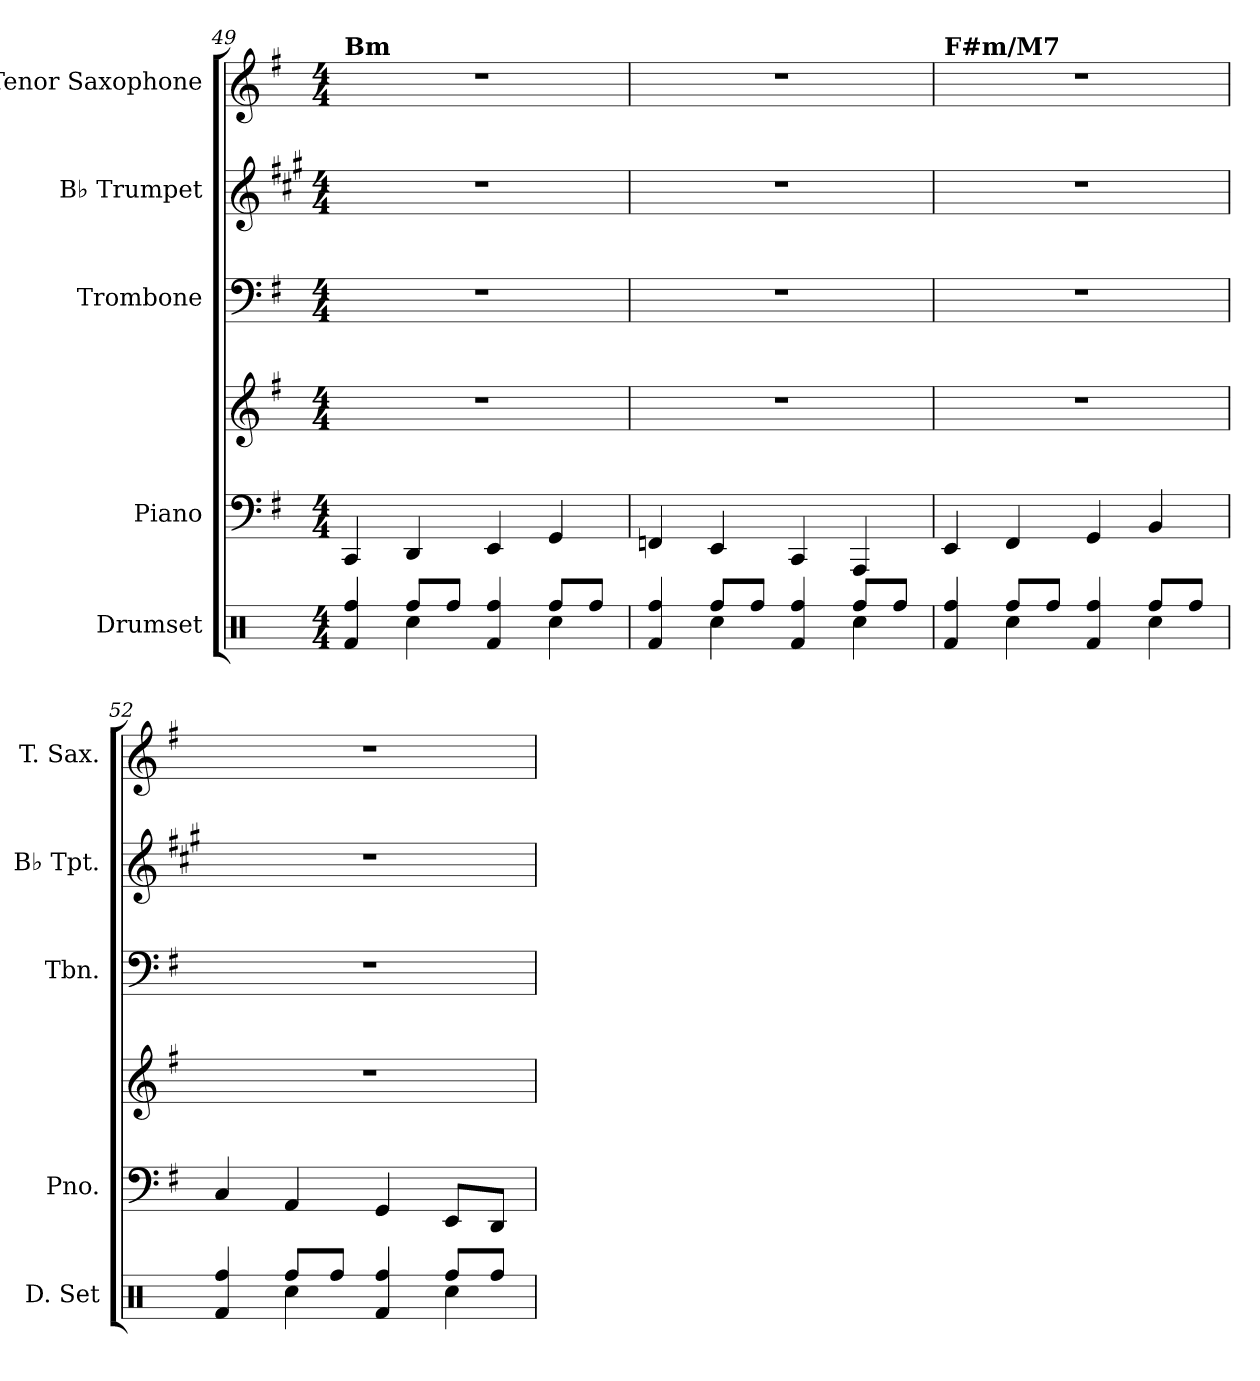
**kern	**kern	**kern	**kern	**kern	**kern
*part5	*part4	*part4	*part3	*part2	*part1
*staff6	*staff5	*staff4	*staff3	*staff2	*staff1
*I"Drumset	*I"Piano	*	*I"Trombone	*I"B♭ Trumpet	*I"Tenor Saxophone
*I'D. Set	*I'Pno.	*	*I'Tbn.	*I'B♭ Tpt.	*I'T. Sax.
*clefX	*clefF4	*clefG2	*clefF4	*clefG2	*clefG2
*	*	*	*	*ITrd1c2	*ITrd8c14
*k[]	*k[f#]	*k[f#]	*k[f#]	*k[f#]	*k[f#]
*M4/4	*M4/4	*M4/4	*M4/4	*M4/4	*M4/4
=49	=49	=49	=49	=49	=49
*^	*	*	*	*	*
!	!	!	!	!	!	!LO:TX:B:t=Bm
4Rf/	4Rff/	4CC/	1r	1r	1r	1r
4Rcc\	8Rff/L	4DD/	.	.	.	.
.	8Rff/J	.	.	.	.	.
4Rf/	4Rff/	4EE/	.	.	.	.
4Rcc\	8Rff/L	4GG/	.	.	.	.
.	8Rff/J	.	.	.	.	.
=50	=50	=50	=50	=50	=50	=50
4Rf/	4Rff/	4FFn/	1r	1r	1r	1r
4Rcc\	8Rff/L	4EE/	.	.	.	.
.	8Rff/J	.	.	.	.	.
4Rf/	4Rff/	4CC/	.	.	.	.
4Rcc\	8Rff/L	4AAA/	.	.	.	.
.	8Rff/J	.	.	.	.	.
=51	=51	=51	=51	=51	=51	=51
!	!	!	!	!	!	!LO:TX:B:t=F#m/M7
4Rf/	4Rff/	4EE/	1r	1r	1r	1r
4Rcc\	8Rff/L	4FF#/	.	.	.	.
.	8Rff/J	.	.	.	.	.
4Rf/	4Rff/	4GG/	.	.	.	.
4Rcc\	8Rff/L	4BB/	.	.	.	.
.	8Rff/J	.	.	.	.	.
=52	=52	=52	=52	=52	=52	=52
4Rf/	4Rff/	4C/	1r	1r	1r	1r
4Rcc\	8Rff/L	4AA/	.	.	.	.
.	8Rff/J	.	.	.	.	.
4Rf/	4Rff/	4GG/	.	.	.	.
4Rcc\	8Rff/L	8EE/L	.	.	.	.
.	8Rff/J	8DD/J	.	.	.	.
*v	*v	*	*	*	*	*
=	=	=	=	=	=
*-	*-	*-	*-	*-	*-
